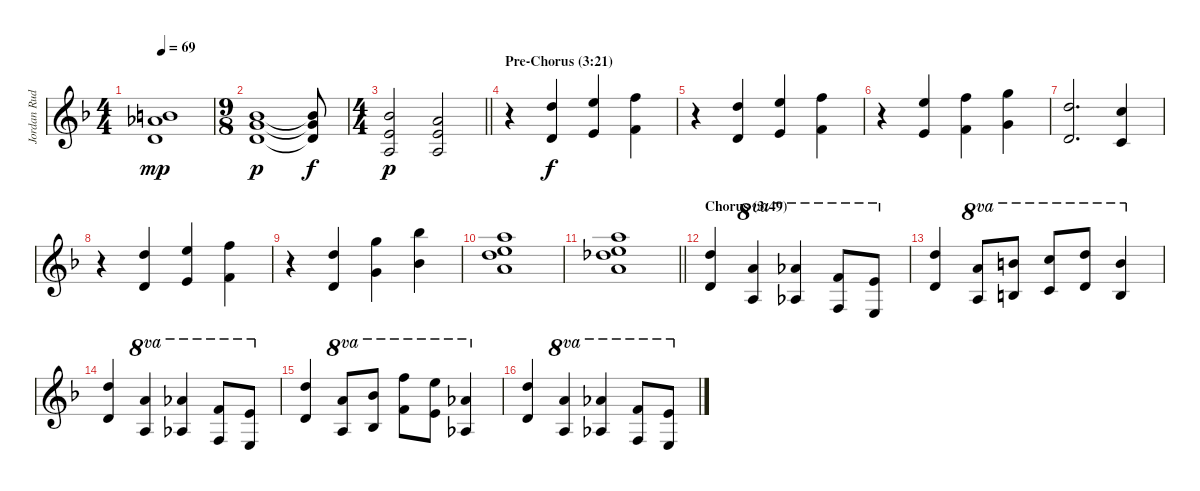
\track ("Jordan Rudess Strings" "Jordan Rud") {instrument stringensemble1}
\staff {score}
\tuning (E4 B3 G3 D3 A2 E2 B1) {hide}
\ts (4 4)
\tempo 69
\clef g2
\ks dminor
(4.1 12.2 7.3).1{dy mp} |
\ts (9 8)
(6.1 8.2 7.3).1{dy p} (6.1{t} 8.2{t} 7.3{t}).8{dy f} |
\ts (4 4)
\barLineRight lightlight
(6.1 5.2 2.3).2{dy p} (5.1 5.2 2.3).2 |
\section ("" "Pre-Chorus (3:21)")
r.4{volume 13} (10.1 3.2).4{dy f} (12.1 5.2).4 (13.1 6.2).4 |
r.4 (10.1 3.2).4 (12.1 5.2).4 (13.1 6.2).4 |
r.4 (0.1 17.2).4 (1.1 18.2).4 (3.1 20.2).4 |
(10.1 3.2).2{d} (8.1 1.2).4 |
r.4 (10.1 3.2).4 (12.1 5.2).4 (13.1 6.2).4 |
r.4 (10.1 3.2).4 (3.1 20.2).4 (6.1 23.2).4 |
(5.1 22.2 21.3 24.4).1 |
\barLineRight lightlight
(5.1 22.2 21.3 23.4).1 |
\section ("" "Chorus (3:49)")
(10.1 3.2).4{volume 16} (17.1 10.2).4{ot 8va} (16.1 9.2).4{ot 8va} (1.1 18.2).8{ot 8va} (0.1 17.2).8{ot 8va} |
(10.1 3.2).4 (5.1 22.2).8{ot 8va} (7.1 24.2).8{ot 8va} (8.1 25.2).8{ot 8va} (10.1 27.2).8{ot 8va} (7.1 24.2).4{ot 8va} |
(10.1 3.2).4 (17.1 10.2).4{ot 8va} (16.1 9.2).4{ot 8va} (1.1 18.2).8{ot 8va} (0.1 17.2).8{ot 8va} |
(10.1 3.2).4 (5.1 22.2).8{ot 8va} (6.1 23.2).8{ot 8va} (13.1 30.2).8{ot 8va} (12.1 29.2).8{ot 8va} (4.1 21.2).4{ot 8va} |
(10.1 3.2).4 (17.1 10.2).4{ot 8va} (16.1 9.2).4{ot 8va} (1.1 18.2).8{ot 8va} (0.1 17.2).8{ot 8va}
